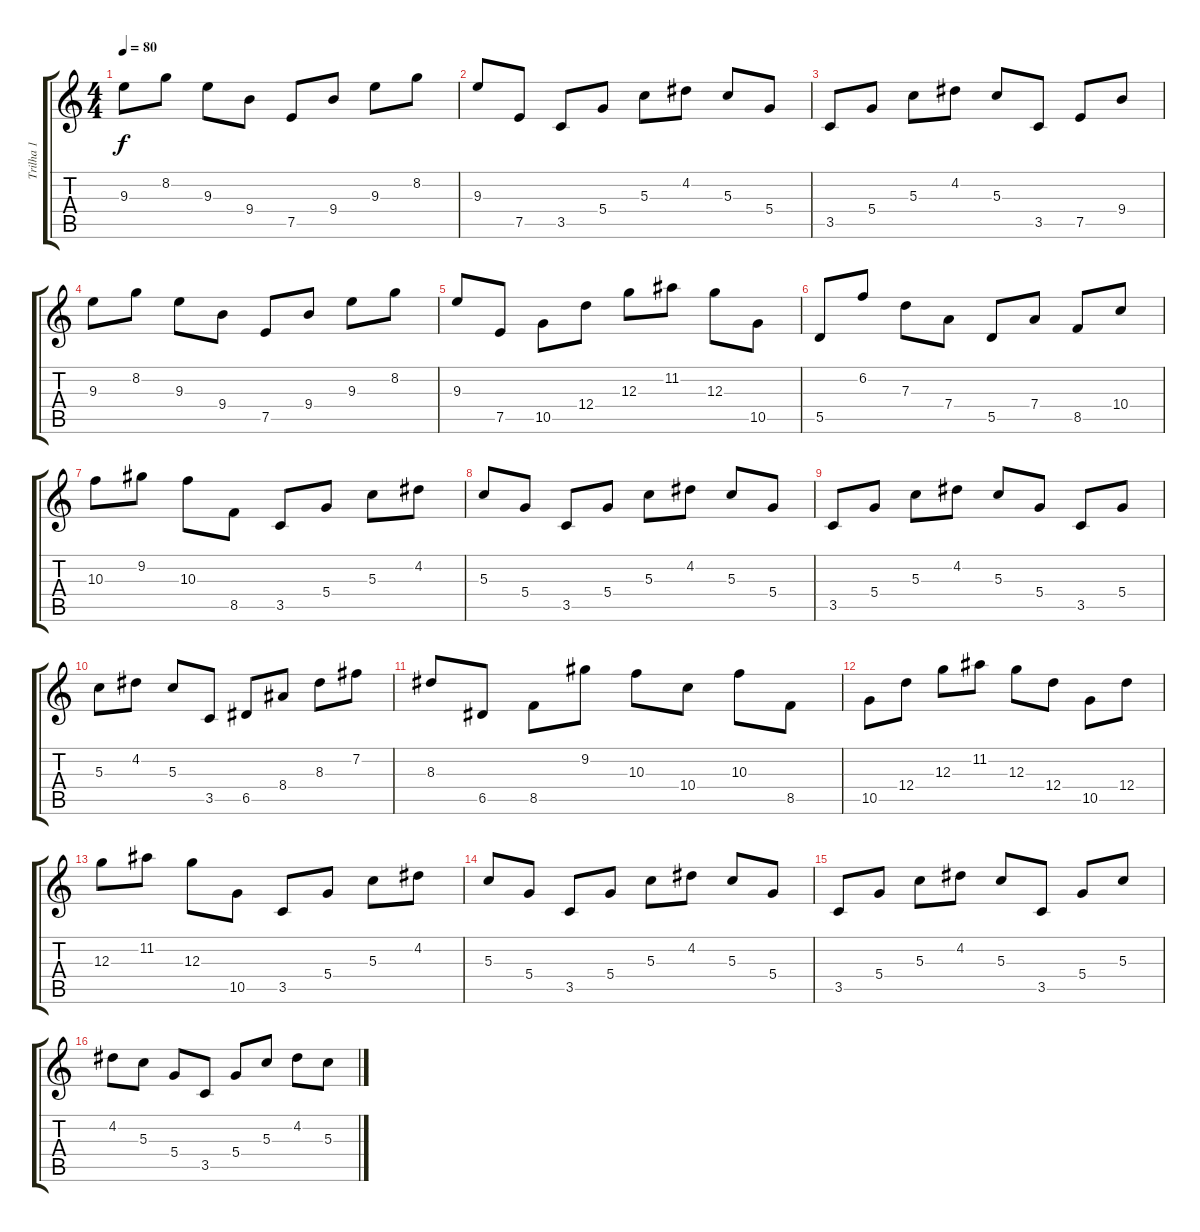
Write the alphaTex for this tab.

\track ("Trilha 1" "Trilha 1") {instrument distortionguitar}
\staff {score tabs}
\tuning (E4 B3 G3 D3 A2 E2) {hide}
\ts (4 4)
\tempo 80
\clef g2
\ks c
9.3.8{dy f} 8.2.8 9.3.8 9.4.8 7.5.8 9.4.8 9.3.8 8.2.8 |
9.3.8 7.5.8 3.5.8 5.4.8 5.3.8 4.2.8 5.3.8 5.4.8 |
3.5.8 5.4.8 5.3.8 4.2.8 5.3.8 3.5.8 7.5.8 9.4.8 |
9.3.8 8.2.8 9.3.8 9.4.8 7.5.8 9.4.8 9.3.8 8.2.8 |
9.3.8 7.5.8 10.5.8 12.4.8 12.3.8 11.2.8 12.3.8 10.5.8 |
5.5.8 6.2.8 7.3.8 7.4.8 5.5.8 7.4.8 8.5.8 10.4.8 |
10.3.8 9.2.8 10.3.8 8.5.8 3.5.8 5.4.8 5.3.8 4.2.8 |
5.3.8 5.4.8 3.5.8 5.4.8 5.3.8 4.2.8 5.3.8 5.4.8 |
3.5.8 5.4.8 5.3.8 4.2.8 5.3.8 5.4.8 3.5.8 5.4.8 |
5.3.8 4.2.8 5.3.8 3.5.8 6.5.8 8.4.8 8.3.8 7.2.8 |
8.3.8 6.5.8 8.5.8 9.2.8 10.3.8 10.4.8 10.3.8 8.5.8 |
10.5.8 12.4.8 12.3.8 11.2.8 12.3.8 12.4.8 10.5.8 12.4.8 |
12.3.8 11.2.8 12.3.8 10.5.8 3.5.8 5.4.8 5.3.8 4.2.8 |
5.3.8 5.4.8 3.5.8 5.4.8 5.3.8 4.2.8 5.3.8 5.4.8 |
3.5.8 5.4.8 5.3.8 4.2.8 5.3.8 3.5.8 5.4.8 5.3.8 |
4.2.8 5.3.8 5.4.8 3.5.8 5.4.8 5.3.8 4.2.8 5.3.8
